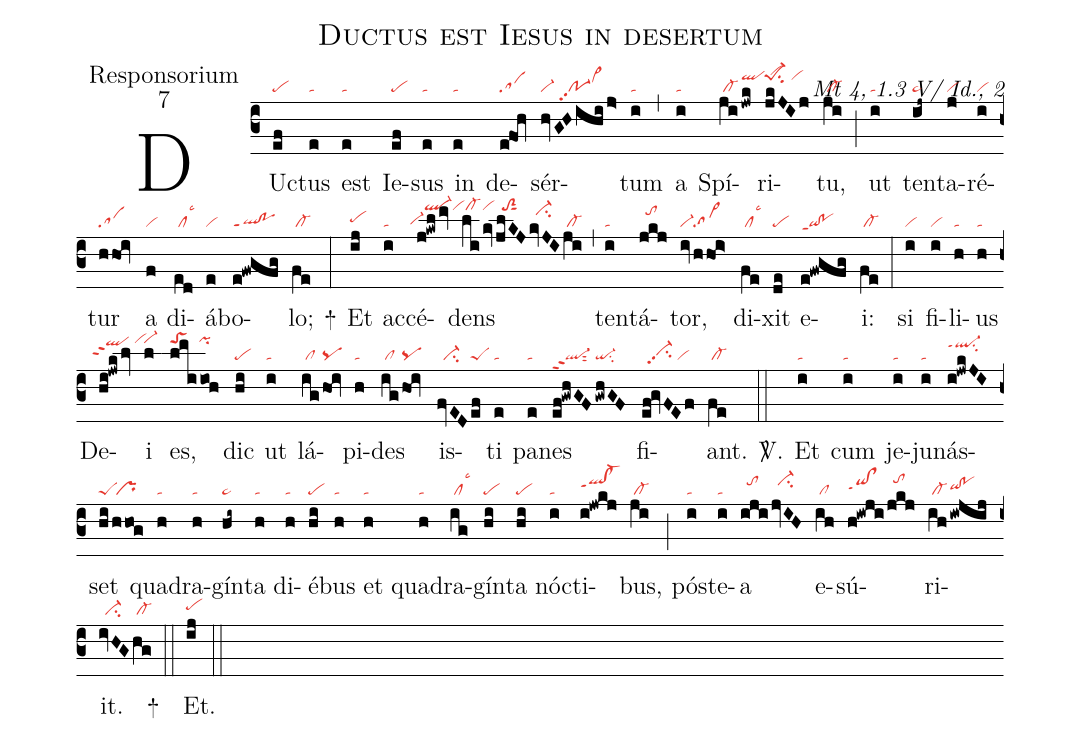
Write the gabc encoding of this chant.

name:Ductus est Iesus in desertum;
office-part:Responsorium;
mode:7;
commentary:Mt 4, 1.3 V/ Id., 2;
nabc-lines:1;
%%
(c3)
DUc(ef|pe)tus(e|ta) est(e|ta) Ie(ef|pe)sus(e|ta) in(e|ta) de(efOh|sa)sér(hv|vi-|GHihi/j>|//po-1pp2vi>hj)tum(i|ta) (,)
a(i|ta) Spí(ji|/cl-|!jwk|qlhk/vihm)ri(jkJIj|pe-1hksu2/vihk)tu,(ji|/cl-) (;)
ut(i|ta) ten(ij~|pe~)ta(j|vi)ré(i|vi)tur(hhOi|sa) a(f|vi) di(ed|/cllsc3)á(e|vi)bo(e!fwgfg|ql!poppt1)lo;(fe|/cl-) +(:)
Et(ij|pehh) ac(i|ta)cé(j!kwl/mv|``vi-hgql-hmvihm)dens(li|/cl-hm|/kv|vihm|/jlKJ|//toS2hmsut1|kvJI|//ci-hk|ji|/cl-) (,)
ten(i|ta)tá(jkj|//tohk)tor,(iv|vi-|hho!i>|sa>) di(fe|/cllsc3)xit(de|pe) e(e!fwgfg|qi!poppt1)i:(fe|/cl-) (:)
si(i|vi) fi(i|vi)li(h|ta)us(h|ta) De(hi!jwk/lv|``qlhlppt2/vihm)i(l|vi-hm) es,(lmiioh|toShm///pihm) dic(hi|pe) ut(i|ta) lá(ig|/cl|/hOi|pq)pi(h|ta)des(ig|/cl|/hOi|pq) is(fvED|//ci-|ef|peS)ti(e|ta) pa(e|ta)nes(ef!gwhGF|ql-ppt2sut2|/gwhGF|qi-su2) fi(ef!gvFEf|//vi-hhpp2su2/vi)ant.(fe|/cl-) <sp>V/</sp>.(::)
Et(i|ta) cum(i|ta) je(i|ta)ju(i|ta)nás(i!jwkJI|ql-hkppt1su2)set(hi|peS|/hhog|/pr) qua(h|ta)dra(h|ta)gín(hi~|pe~)ta(h|ta) di(h|ta)é(hi|pe)bus(h|ta) et(h|ta) qua(h|ta)dra(ig|/cllsc3)gín(hi|pe)ta(hi|pe) nóc(i|ta)ti(i!jwkj|qlhi!cl-hippt1)bus,(ji|/cl-) (;)
póst(i|ta)e(i|ta)a(iji|//tohj|jvIH|//ci-hj) e(ih|/cl)sú(h!iwji|qihh!clhhppt1|/jkj|//tohk)ri(ih|/cl-|!iwjij|qihh!pohh)it.(ivHG|//ci-|hg|/cl-) +(::)
Et.(ij|pehh) (::)
